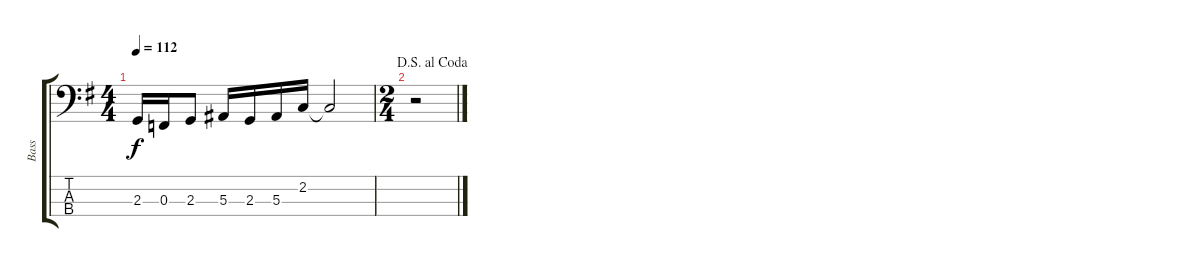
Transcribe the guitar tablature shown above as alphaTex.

\track ("Bass" "Bass") {instrument electricbassfinger}
\staff {score tabs}
\tuning (Eb2 Bb1 F1 C1) {hide}
\ts (4 4)
\tempo 112
\clef f4
\ks g
2.3{t}.16{dy f} 0.3.16 2.3.8 5.3.16 2.3.16 5.3.16 2.2.16 2.2{t}.2 |
\ts (2 4)
\jump dalsegnoalcoda
r.2
